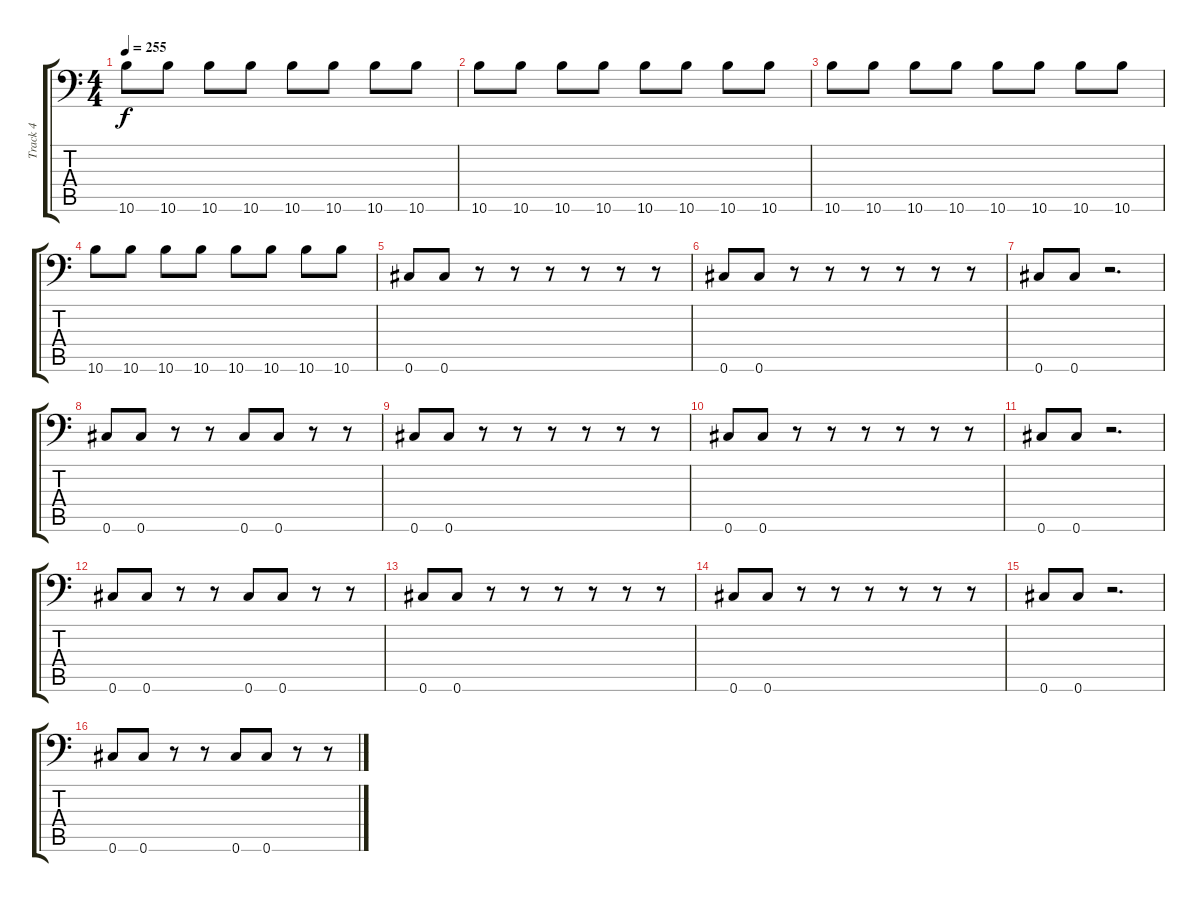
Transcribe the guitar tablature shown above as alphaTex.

\track ("Track 4" "Track 4") {instrument electricbasspick}
\staff {score tabs}
\tuning (Eb4 Bb3 Gb3 Db3 Ab2 Db2) {hide}
\ts (4 4)
\tempo 255
\clef f4
\ks c
10.6.8{dy f} 10.6.8 10.6.8 10.6.8 10.6.8 10.6.8 10.6.8 10.6.8 |
10.6.8 10.6.8 10.6.8 10.6.8 10.6.8 10.6.8 10.6.8 10.6.8 |
10.6.8 10.6.8 10.6.8 10.6.8 10.6.8 10.6.8 10.6.8 10.6.8 |
10.6.8 10.6.8 10.6.8 10.6.8 10.6.8 10.6.8 10.6.8 10.6.8 |
0.6.8 0.6.8 r.8 r.8 r.8 r.8 r.8 r.8 |
0.6.8 0.6.8 r.8 r.8 r.8 r.8 r.8 r.8 |
0.6.8 0.6.8 r.2{d} |
0.6.8 0.6.8 r.8 r.8 0.6.8 0.6.8 r.8 r.8 |
0.6.8 0.6.8 r.8 r.8 r.8 r.8 r.8 r.8 |
0.6.8 0.6.8 r.8 r.8 r.8 r.8 r.8 r.8 |
0.6.8 0.6.8 r.2{d} |
0.6.8 0.6.8 r.8 r.8 0.6.8 0.6.8 r.8 r.8 |
0.6.8 0.6.8 r.8 r.8 r.8 r.8 r.8 r.8 |
0.6.8 0.6.8 r.8 r.8 r.8 r.8 r.8 r.8 |
0.6.8 0.6.8 r.2{d} |
0.6.8 0.6.8 r.8 r.8 0.6.8 0.6.8 r.8 r.8
